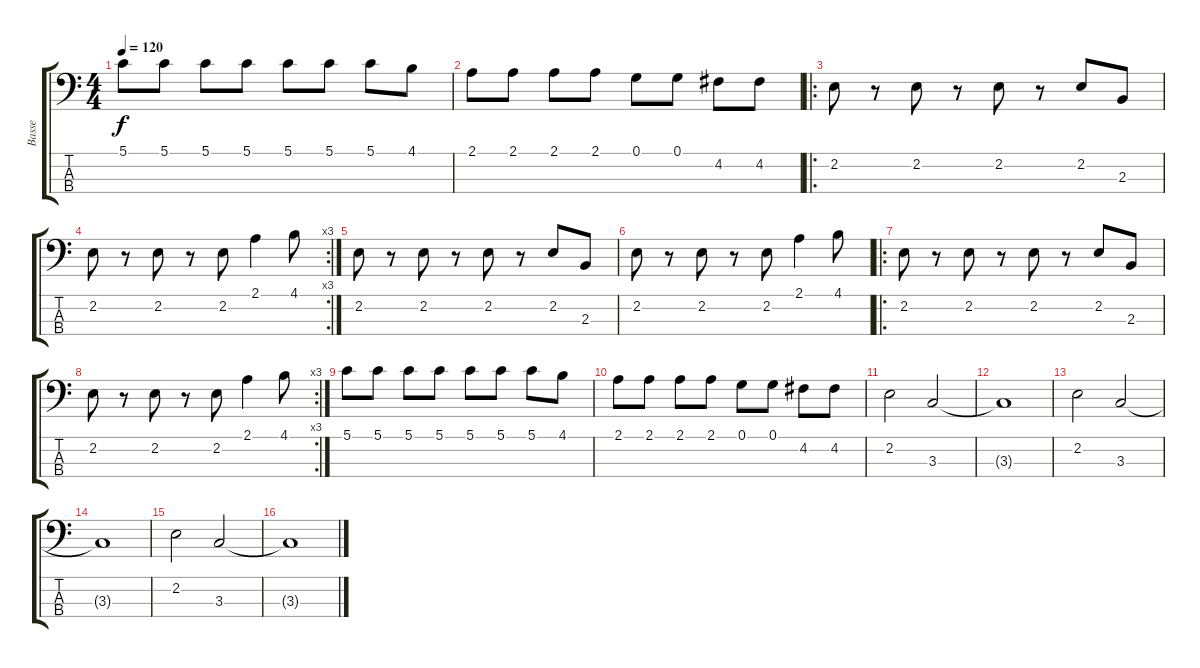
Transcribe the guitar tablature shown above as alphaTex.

\track ("Basse" "Basse") {instrument electricbassfinger}
\staff {score tabs}
\tuning (G2 D2 A1 E1) {hide}
\ts (4 4)
\tempo 120
\clef f4
\ks c
5.1.8{dy f} 5.1.8 5.1.8 5.1.8 5.1.8 5.1.8 5.1.8 4.1.8 |
2.1.8 2.1.8 2.1.8 2.1.8 0.1.8 0.1.8 4.2.8 4.2.8 |
\ro
2.2.8 r.8 2.2.8 r.8 2.2.8 r.8 2.2.8 2.3.8 |
\rc 3
2.2.8 r.8 2.2.8 r.8 2.2.8 2.1.4 4.1.8 |
2.2.8 r.8 2.2.8 r.8 2.2.8 r.8 2.2.8 2.3.8 |
2.2.8 r.8 2.2.8 r.8 2.2.8 2.1.4 4.1.8 |
\ro
2.2.8 r.8 2.2.8 r.8 2.2.8 r.8 2.2.8 2.3.8 |
\rc 3
2.2.8 r.8 2.2.8 r.8 2.2.8 2.1.4 4.1.8 |
5.1.8 5.1.8 5.1.8 5.1.8 5.1.8 5.1.8 5.1.8 4.1.8 |
2.1.8 2.1.8 2.1.8 2.1.8 0.1.8 0.1.8 4.2.8 4.2.8 |
2.2.2 3.3.2 |
3.3{t}.1 |
2.2.2 3.3.2 |
3.3{t}.1 |
2.2.2 3.3.2 |
3.3{t}.1
